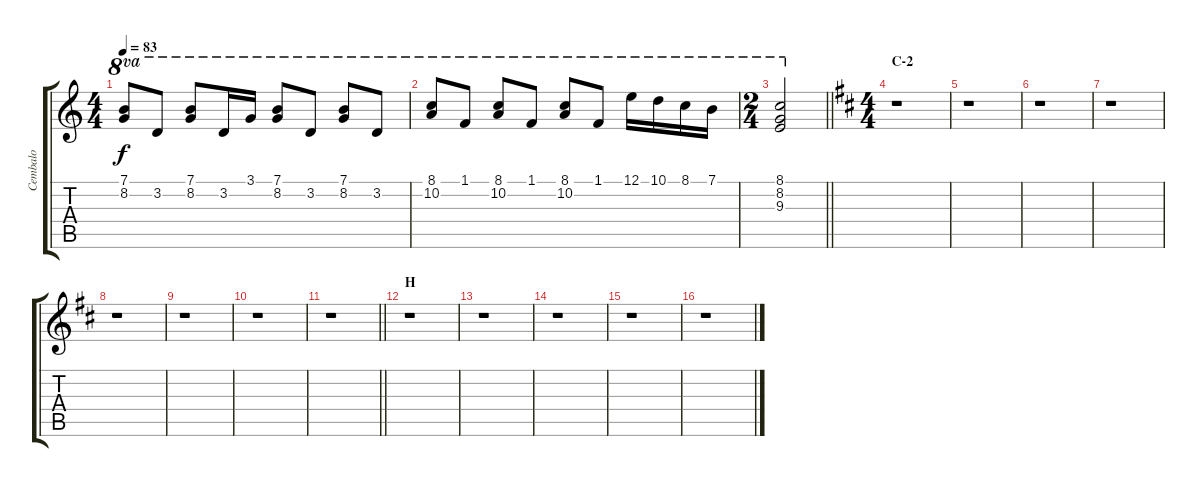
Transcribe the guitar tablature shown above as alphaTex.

\track ("Cembalo" "Cembalo") {instrument harpsichord}
\staff {score tabs}
\tuning (E5 B4 G4 D4 A3 E3) {hide}
\ts (4 4)
\tempo 83
\clef g2
\ks c
(7.1 8.2).8{ot 8va dy f} 3.2.8{ot 8va} (7.1 8.2).8{ot 8va} 3.2.16{ot 8va} 3.1.16{ot 8va} (7.1 8.2).8{ot 8va} 3.2.8{ot 8va} (7.1 8.2).8{ot 8va} 3.2.8{ot 8va} |
(8.1 10.2).8{ot 8va} 1.1.8{ot 8va} (8.1 10.2).8{ot 8va} 1.1.8{ot 8va} (8.1 10.2).8{ot 8va} 1.1.8{ot 8va} 12.1.16{ot 8va} 10.1.16{ot 8va} 8.1.16{ot 8va} 7.1.16{ot 8va} |
\ts (2 4)
\barLineRight lightlight
(8.1 8.2 9.3).2{ot 8va} |
\ts (4 4)
\section ("" "C-2")
\ks d
r.1 |
r.1 |
r.1 |
r.1 |
r.1 |
r.1 |
r.1 |
\barLineRight lightlight
r.1 |
\section ("" "H")
r.1 |
r.1 |
r.1 |
r.1 |
r.1
